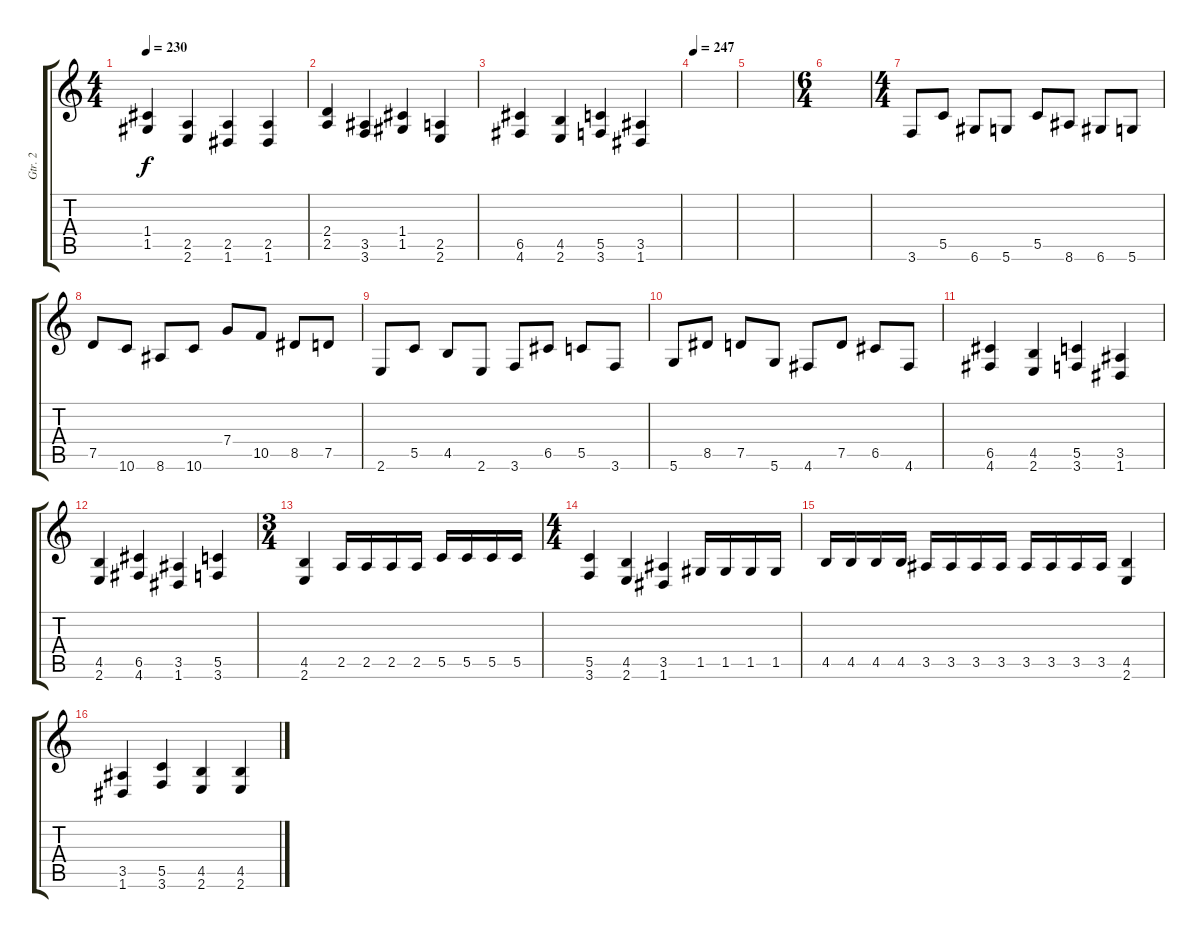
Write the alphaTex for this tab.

\track ("Gtr. 2" "Gtr. 2") {instrument distortionguitar}
\staff {score tabs}
\tuning (D4 A3 F3 C3 G2 D2) {hide}
\ts (4 4)
\tempo 230
\clef g2
\ks c
(1.4 1.5).4{dy f} (2.5 2.6).4 (2.5 1.6).4 (2.5 1.6).4 |
(2.4 2.5).4 (3.5 3.6).4 (1.4 1.5).4 (2.5 2.6).4 |
(6.5 4.6).4 (4.5 2.6).4 (5.5 3.6).4 (3.5 1.6).4 |
\tempo 247
|
|
\ts (6 4)
|
\ts (4 4)
3.6.8 5.5.8 6.6.8 5.6.8 5.5.8 8.6.8 6.6.8 5.6.8 |
7.5.8 10.6.8 8.6.8 10.6.8 7.4.8 10.5.8 8.5.8 7.5.8 |
2.6.8 5.5.8 4.5.8 2.6.8 3.6.8 6.5.8 5.5.8 3.6.8 |
5.6.8 8.5.8 7.5.8 5.6.8 4.6.8 7.5.8 6.5.8 4.6.8 |
(6.5 4.6).4 (4.5 2.6).4 (5.5 3.6).4 (3.5 1.6).4 |
(4.5 2.6).4 (6.5 4.6).4 (3.5 1.6).4 (5.5 3.6).4 |
\ts (3 4)
(4.5 2.6).4 2.5.16 2.5.16 2.5.16 2.5.16 5.5.16 5.5.16 5.5.16 5.5.16 |
\ts (4 4)
(5.5 3.6).4 (4.5 2.6).4 (3.5 1.6).4 1.5.16 1.5.16 1.5.16 1.5.16 |
4.5.16 4.5.16 4.5.16 4.5.16 3.5.16 3.5.16 3.5.16 3.5.16 3.5.16 3.5.16 3.5.16 3.5.16 (4.5 2.6).4 |
(3.5 1.6).4 (5.5 3.6).4 (4.5 2.6).4 (4.5 2.6).4
